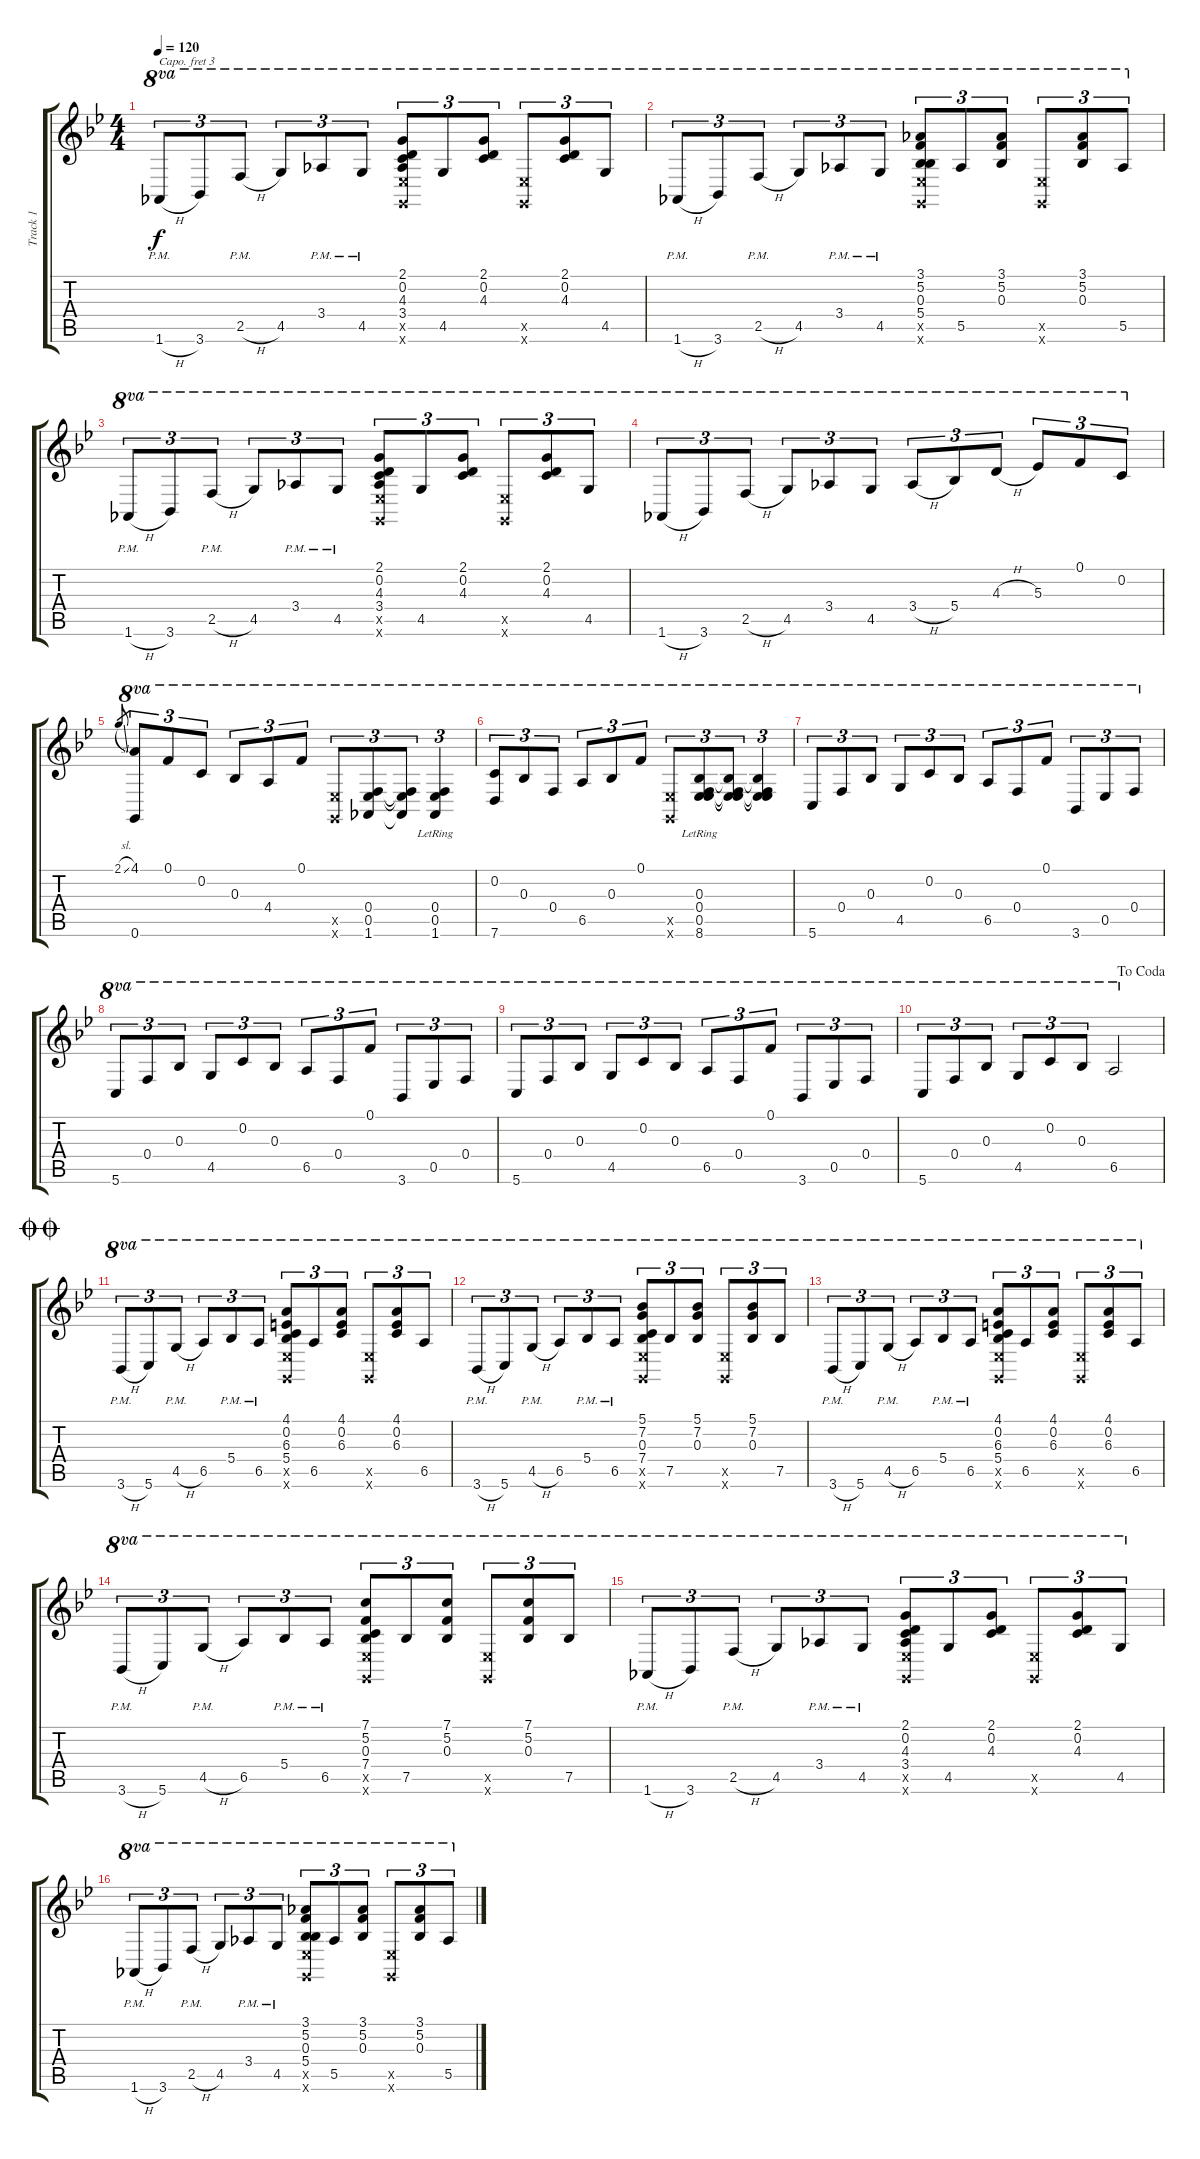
\track ("Track 1" "Track 1") {instrument acousticguitarsteel}
\staff {score tabs}
\capo 3
\tuning (D4 A3 G3 D3 C3 E2) {hide}
\ts (4 4)
\tempo 120
\clef g2
\ks bb
1.6{h pm}.8{tu (3 2) ot 8va dy f} 3.6.8{tu (3 2) ot 8va} 2.5{h pm}.8{tu (3 2) ot 8va} 4.5.8{tu (3 2) ot 8va} 3.4{pm}.8{tu (3 2) ot 8va} 4.5{pm}.8{tu (3 2) ot 8va} (2.1 0.2 4.3 3.4 0.5{x} 0.6{x}).8{tu (3 2) ot 8va} 4.5.8{tu (3 2) ot 8va} (2.1 0.2 4.3).8{tu (3 2) ot 8va} (0.5{x} 0.6{x}).8{tu (3 2) ot 8va} (2.1 0.2 4.3).8{tu (3 2) ot 8va} 4.5.8{tu (3 2) ot 8va} |
1.6{h pm}.8{tu (3 2) ot 8va} 3.6.8{tu (3 2) ot 8va} 2.5{h pm}.8{tu (3 2) ot 8va} 4.5.8{tu (3 2) ot 8va} 3.4{pm}.8{tu (3 2) ot 8va} 4.5{pm}.8{tu (3 2) ot 8va} (3.1 5.2 0.3 5.4 0.5{x} 0.6{x}).8{tu (3 2) ot 8va} 5.5.8{tu (3 2) ot 8va} (3.1 5.2 0.3).8{tu (3 2) ot 8va} (0.5{x} 0.6{x}).8{tu (3 2) ot 8va} (3.1 5.2 0.3).8{tu (3 2) ot 8va} 5.5.8{tu (3 2) ot 8va} |
1.6{h pm}.8{tu (3 2) ot 8va} 3.6.8{tu (3 2) ot 8va} 2.5{h pm}.8{tu (3 2) ot 8va} 4.5.8{tu (3 2) ot 8va} 3.4{pm}.8{tu (3 2) ot 8va} 4.5{pm}.8{tu (3 2) ot 8va} (2.1 0.2 4.3 3.4 0.5{x} 0.6{x}).8{tu (3 2) ot 8va} 4.5.8{tu (3 2) ot 8va} (2.1 0.2 4.3).8{tu (3 2) ot 8va} (0.5{x} 0.6{x}).8{tu (3 2) ot 8va} (2.1 0.2 4.3).8{tu (3 2) ot 8va} 4.5.8{tu (3 2) ot 8va} |
1.6{h}.8{tu (3 2) ot 8va} 3.6.8{tu (3 2) ot 8va} 2.5{h}.8{tu (3 2) ot 8va} 4.5.8{tu (3 2) ot 8va} 3.4.8{tu (3 2) ot 8va} 4.5.8{tu (3 2) ot 8va} 3.4{h}.8{tu (3 2) ot 8va} 5.4.8{tu (3 2) ot 8va} 4.3{h}.8{tu (3 2) ot 8va} 5.3.8{tu (3 2) ot 8va} 0.1.8{tu (3 2) ot 8va} 0.2.8{tu (3 2) ot 8va} |
2.1{sl}.8{gr} (4.1 0.6).8{tu (3 2) ot 8va} 0.1.8{tu (3 2) ot 8va} 0.2.8{tu (3 2) ot 8va} 0.3.8{tu (3 2) ot 8va} 4.4.8{tu (3 2) ot 8va} 0.1.8{tu (3 2) ot 8va} (0.5{x} 0.6{x}).8{tu (3 2) ot 8va} (0.4 0.5 1.6).8{tu (3 2) ot 8va} (0.4{t} 0.5{t} 1.6{t}).8{tu (3 2) ot 8va} (0.4{lr} 0.5{lr} 1.6{lr}).4{tu (3 2) ot 8va} |
(0.2 7.6).8{tu (3 2) ot 8va} 0.3.8{tu (3 2) ot 8va} 0.4.8{tu (3 2) ot 8va} 6.5.8{tu (3 2) ot 8va} 0.3.8{tu (3 2) ot 8va} 0.1.8{tu (3 2) ot 8va} (0.5{x} 0.6{x}).8{tu (3 2) ot 8va} (0.3{lr} 0.4{lr} 0.5{lr} 8.6{lr}).8{tu (3 2) ot 8va} (0.3{t} 0.4{t} 0.5{t} 8.6{t}).8{tu (3 2) ot 8va} (0.3{t} 0.4{t} 0.5{t} 8.6{t}).4{tu (3 2) ot 8va} |
5.6.8{tu (3 2) ot 8va} 0.4.8{tu (3 2) ot 8va} 0.3.8{tu (3 2) ot 8va} 4.5.8{tu (3 2) ot 8va} 0.2.8{tu (3 2) ot 8va} 0.3.8{tu (3 2) ot 8va} 6.5.8{tu (3 2) ot 8va} 0.4.8{tu (3 2) ot 8va} 0.1.8{tu (3 2) ot 8va} 3.6.8{tu (3 2) ot 8va} 0.5.8{tu (3 2) ot 8va} 0.4.8{tu (3 2) ot 8va} |
5.6.8{tu (3 2) ot 8va} 0.4.8{tu (3 2) ot 8va} 0.3.8{tu (3 2) ot 8va} 4.5.8{tu (3 2) ot 8va} 0.2.8{tu (3 2) ot 8va} 0.3.8{tu (3 2) ot 8va} 6.5.8{tu (3 2) ot 8va} 0.4.8{tu (3 2) ot 8va} 0.1.8{tu (3 2) ot 8va} 3.6.8{tu (3 2) ot 8va} 0.5.8{tu (3 2) ot 8va} 0.4.8{tu (3 2) ot 8va} |
5.6.8{tu (3 2) ot 8va} 0.4.8{tu (3 2) ot 8va} 0.3.8{tu (3 2) ot 8va} 4.5.8{tu (3 2) ot 8va} 0.2.8{tu (3 2) ot 8va} 0.3.8{tu (3 2) ot 8va} 6.5.8{tu (3 2) ot 8va} 0.4.8{tu (3 2) ot 8va} 0.1.8{tu (3 2) ot 8va} 3.6.8{tu (3 2) ot 8va} 0.5.8{tu (3 2) ot 8va} 0.4.8{tu (3 2) ot 8va} |
\jump dacoda
5.6.8{tu (3 2) ot 8va} 0.4.8{tu (3 2) ot 8va} 0.3.8{tu (3 2) ot 8va} 4.5.8{tu (3 2) ot 8va} 0.2.8{tu (3 2) ot 8va} 0.3.8{tu (3 2) ot 8va} 6.5.2{ot 8va} |
\jump doublecoda
3.6{h pm}.8{tu (3 2) ot 8va} 5.6.8{tu (3 2) ot 8va} 4.5{h pm}.8{tu (3 2) ot 8va} 6.5.8{tu (3 2) ot 8va} 5.4{pm}.8{tu (3 2) ot 8va} 6.5{pm}.8{tu (3 2) ot 8va} (4.1 0.2 6.3 5.4 0.5{x} 0.6{x}).8{tu (3 2) ot 8va} 6.5.8{tu (3 2) ot 8va} (4.1 0.2 6.3).8{tu (3 2) ot 8va} (0.5{x} 0.6{x}).8{tu (3 2) ot 8va} (4.1 0.2 6.3).8{tu (3 2) ot 8va} 6.5.8{tu (3 2) ot 8va} |
3.6{h pm}.8{tu (3 2) ot 8va} 5.6.8{tu (3 2) ot 8va} 4.5{h pm}.8{tu (3 2) ot 8va} 6.5.8{tu (3 2) ot 8va} 5.4{pm}.8{tu (3 2) ot 8va} 6.5{pm}.8{tu (3 2) ot 8va} (5.1 7.2 0.3 7.4 0.5{x} 0.6{x}).8{tu (3 2) ot 8va} 7.5.8{tu (3 2) ot 8va} (5.1 7.2 0.3).8{tu (3 2) ot 8va} (0.5{x} 0.6{x}).8{tu (3 2) ot 8va} (5.1 7.2 0.3).8{tu (3 2) ot 8va} 7.5.8{tu (3 2) ot 8va} |
3.6{h pm}.8{tu (3 2) ot 8va} 5.6.8{tu (3 2) ot 8va} 4.5{h pm}.8{tu (3 2) ot 8va} 6.5.8{tu (3 2) ot 8va} 5.4{pm}.8{tu (3 2) ot 8va} 6.5{pm}.8{tu (3 2) ot 8va} (4.1 0.2 6.3 5.4 0.5{x} 0.6{x}).8{tu (3 2) ot 8va} 6.5.8{tu (3 2) ot 8va} (4.1 0.2 6.3).8{tu (3 2) ot 8va} (0.5{x} 0.6{x}).8{tu (3 2) ot 8va} (4.1 0.2 6.3).8{tu (3 2) ot 8va} 6.5.8{tu (3 2) ot 8va} |
3.6{h pm}.8{tu (3 2) ot 8va} 5.6.8{tu (3 2) ot 8va} 4.5{h pm}.8{tu (3 2) ot 8va} 6.5.8{tu (3 2) ot 8va} 5.4{pm}.8{tu (3 2) ot 8va} 6.5{pm}.8{tu (3 2) ot 8va} (7.1 5.2 0.3 7.4 0.5{x} 0.6{x}).8{tu (3 2) ot 8va} 7.5.8{tu (3 2) ot 8va} (7.1 5.2 0.3).8{tu (3 2) ot 8va} (0.5{x} 0.6{x}).8{tu (3 2) ot 8va} (7.1 5.2 0.3).8{tu (3 2) ot 8va} 7.5.8{tu (3 2) ot 8va} |
1.6{h pm}.8{tu (3 2) ot 8va} 3.6.8{tu (3 2) ot 8va} 2.5{h pm}.8{tu (3 2) ot 8va} 4.5.8{tu (3 2) ot 8va} 3.4{pm}.8{tu (3 2) ot 8va} 4.5{pm}.8{tu (3 2) ot 8va} (2.1 0.2 4.3 3.4 0.5{x} 0.6{x}).8{tu (3 2) ot 8va} 4.5.8{tu (3 2) ot 8va} (2.1 0.2 4.3).8{tu (3 2) ot 8va} (0.5{x} 0.6{x}).8{tu (3 2) ot 8va} (2.1 0.2 4.3).8{tu (3 2) ot 8va} 4.5.8{tu (3 2) ot 8va} |
1.6{h pm}.8{tu (3 2) ot 8va} 3.6.8{tu (3 2) ot 8va} 2.5{h pm}.8{tu (3 2) ot 8va} 4.5.8{tu (3 2) ot 8va} 3.4{pm}.8{tu (3 2) ot 8va} 4.5{pm}.8{tu (3 2) ot 8va} (3.1 5.2 0.3 5.4 0.5{x} 0.6{x}).8{tu (3 2) ot 8va} 5.5.8{tu (3 2) ot 8va} (3.1 5.2 0.3).8{tu (3 2) ot 8va} (0.5{x} 0.6{x}).8{tu (3 2) ot 8va} (3.1 5.2 0.3).8{tu (3 2) ot 8va} 5.5.8{tu (3 2) ot 8va}
